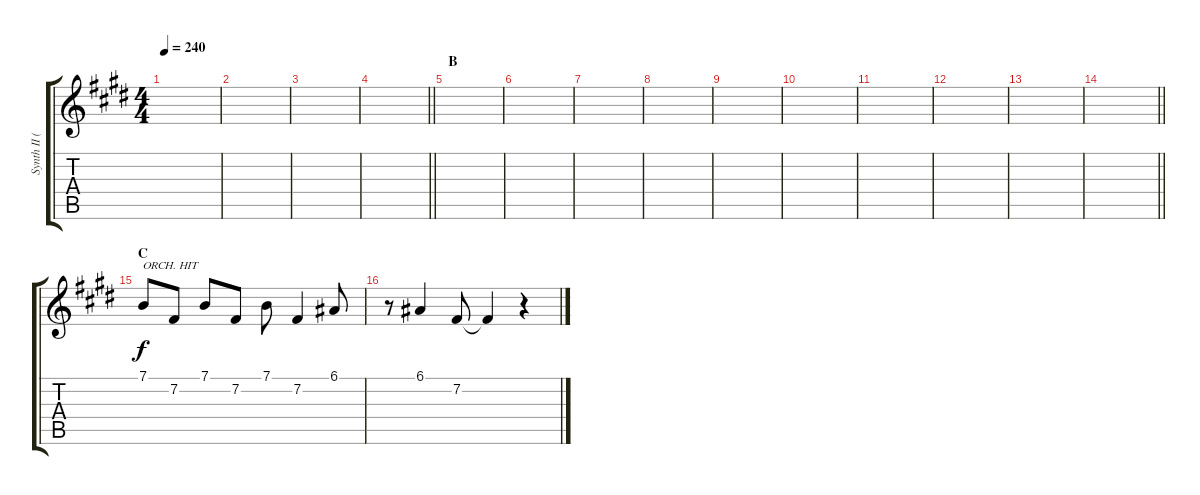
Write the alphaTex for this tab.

\track ("Synth II (Kotobuki Tsumugi)" "Synth II (") {instrument lead2sawtooth}
\staff {score tabs}
\tuning (E4 B3 G3 D3 A2 E2) {hide}
\ts (4 4)
\tempo 240
\clef g2
\ks e
|
|
|
\barLineRight lightlight
|
\section ("" "B")
|
|
|
|
|
|
|
|
|
\barLineRight lightlight
|
\section ("" "C")
7.1.8{txt "ORCH. HIT" instrument orchestrahit} 7.2.8 7.1.8 7.2.8 7.1.8 7.2.4 6.1.8 |
r.8 6.1.4 7.2.8 7.2{t}.4 r.4
